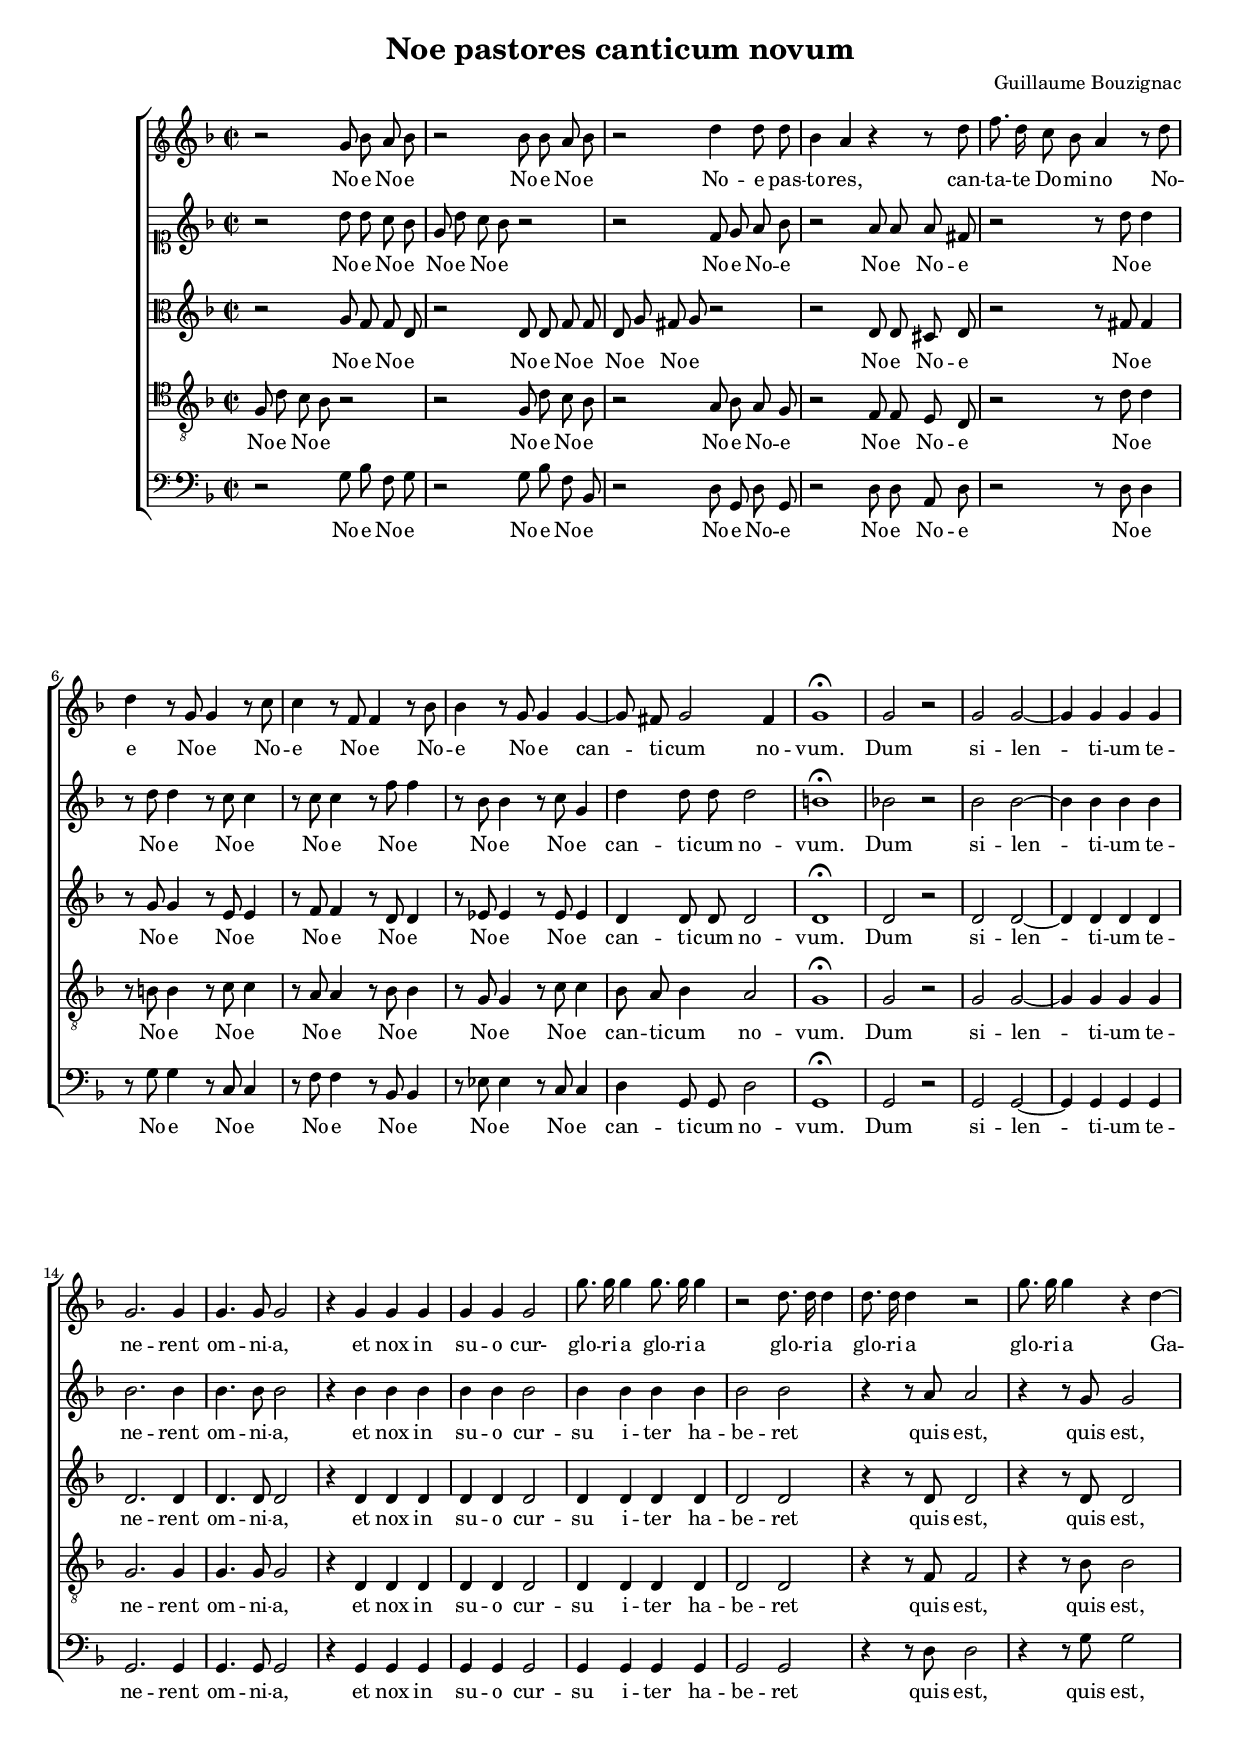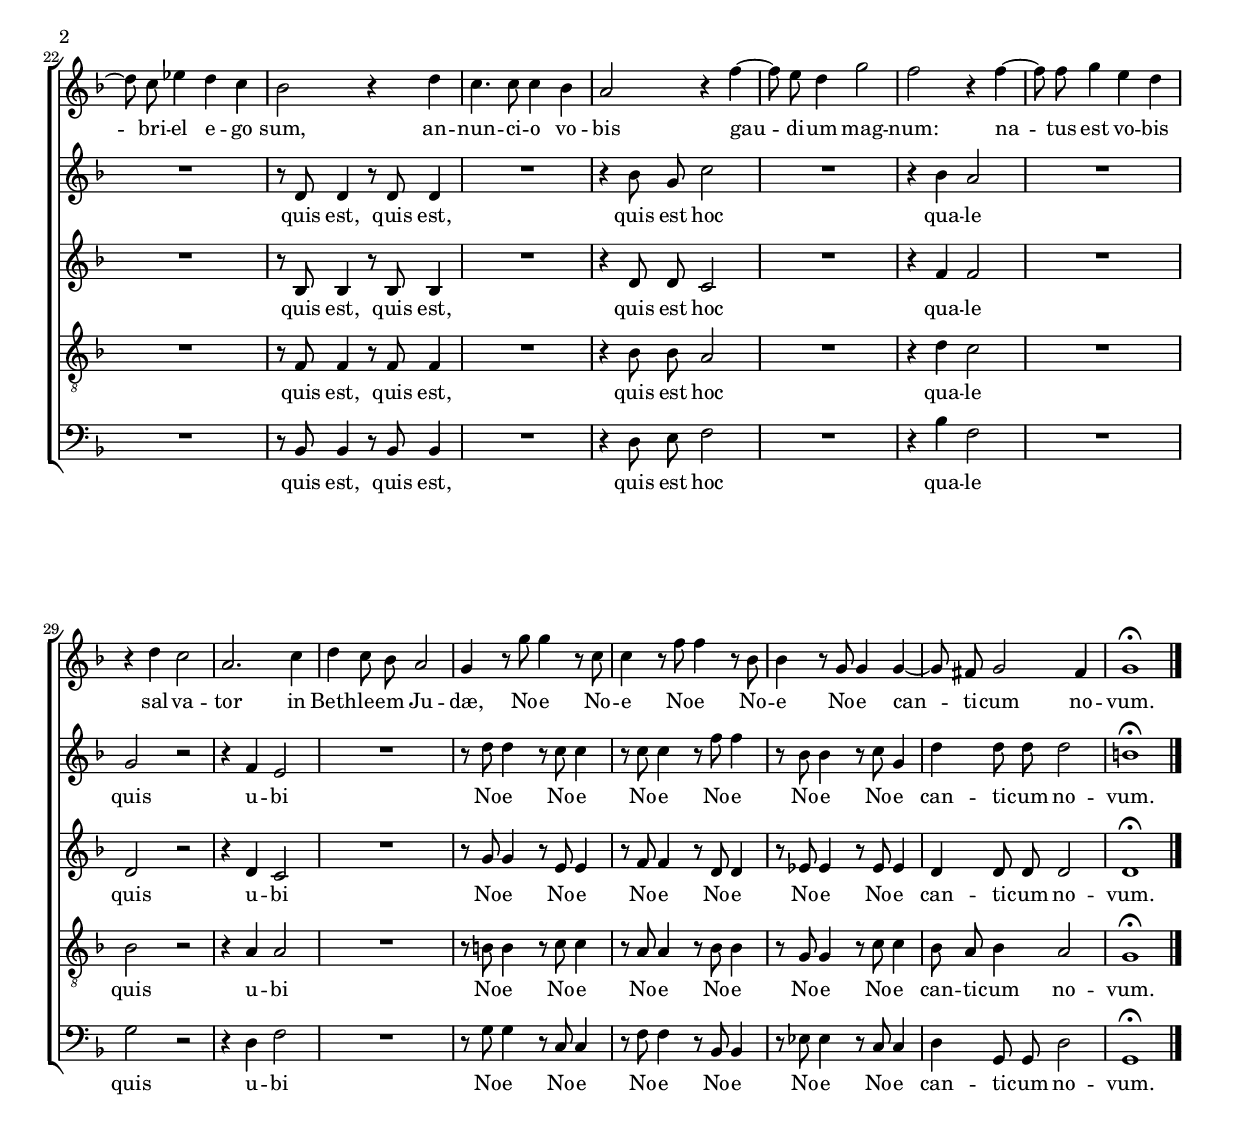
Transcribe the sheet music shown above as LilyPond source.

\version "2.19.82"

%{

Copyright : Augustin Roche 2020

%}


\header {
  title = "Noe pastores canticum novum"
  composer = "Guillaume Bouzignac"
  % Supprimer le pied de page par défaut
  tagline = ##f
}

#(set-global-staff-size 16.5)

global = {
  \key f \major
  \time 2/2
  \autoBeamOff
}

sopranoOne = \relative c'' {
  \once \override Staff.Clef.stencil = #ly:text-interface::print
  \once \override Staff.Clef.text = 
    \markup { \small \musicglyph #"clefs.G_change" \musicglyph #"clefs.G" }
  \once \override Staff.Clef.X-extent = #'(0 . 6)
  \global
  r2 g8 bes a bes
  r2 bes8 bes a bes
  r2 d4 d8 d
  bes4 a r4 r8 d
  f8. d16 c8 bes a4 r8 d
  d4 r8 g, g4 r8 c
  c4 r8 f, f4 r8 bes
  bes4 r8 g g4 g~
  g8 fis g2 fis4
  g1\fermata
  g2 r
  g g~
  g4 g g g |
  g2. g4
  g4. g8 g2
  r4 g g g
  g g g2
  g'8. g16 g4 g8. g16 g4
  r2 d8. d16 d4
  d8. d16 d4 r2
  g8. g16 g4 r d4~
  d8 c es4 d c
  bes2 r4 d
  c4. c8 c4 bes
  a2 r4 f'~
  f8 e d4 g2
  f r4 f~ |
  f8 f g4 e d
  r d c2
  a2. c4
  d c8 bes a2
  g4 r8 g' g4 r8 c, 
  c4 r8 f f4 r8 bes,
  bes4 r8 g g4 g~
  g8 fis g2 fis4
  g1\fermata
  
}

sopranoTwo = \relative c'' {
  \once \override Staff.Clef.stencil = #ly:text-interface::print
  \once \override Staff.Clef.text = 
    \markup { \small \raise #-1 \musicglyph #"clefs.C_change" \musicglyph #"clefs.G" }
  \once \override Staff.Clef.X-extent = #'(0 . 6)
  \global
  r2 d8 d c bes
  g d' c bes r2
  r f8 g a bes
  r2 a8 a a fis
  r2 r8 d' d4
  r8 d d4 r8 c c4
  r8 c c4 r8 f f4
  r8 bes, bes4 r8 c g4
  d' d8 d d2
  b1\fermata
  bes!2 r
  bes bes~
  bes4 bes bes bes |
  bes2. bes4
  bes4. bes8 bes2
  r4 bes bes bes
  bes bes bes2
  bes4 bes bes bes
  bes2 bes
  r4 r8 a a2
  r4 r8 g g2
  R1
  r8 d d4 r8 d d4
  R1
  r4 bes'8 g c2
  R1
  r4 bes a2 |
  R1
  g2 r
  r4 f e2
  R1
  r8 d' d4 r8 c c4
  r8 c c4 r8 f f4
  r8 bes, bes4 r8 c g4
  d' d8 d d2
  b1\fermata
  
}

alto = \relative c' {
  \once \override Staff.Clef.stencil = #ly:text-interface::print
  \once \override Staff.Clef.text = 
    \markup { \small \raise #1 \musicglyph #"clefs.C_change" \musicglyph #"clefs.G" }
  \once \override Staff.Clef.X-extent = #'(0 . 6)
  
  \global
  r2 g'8 f f d
  r2 d8 d f f
  d g fis g r2
  r d8 d cis d
  r2 r8 fis fis4
  r8 g g4 r8 e e4
  r8 f f4 r8 d d4
  r8 es es4 r8 es es4
  d d8 d d2
  d1\fermata
  d2 r
  d d~
  d4 d d d |
  d2. d4
  d4. d8 d2
  r4 d d d
  d d d2
  d4 d d d
  d2 d
  r4 r8 d8 d2 
  r4 r8 d d2
  R1
  r8 bes bes4 r8 bes bes4
  R1
  r4 d8 d c2
  R1 
  r4 f f2 |
  R1
  d2 r
  r4 d c2
  R1
  r8 g'g4 r8 e e4
  r8 f f4 r8 d d4
  r8 es es4 r8 es es4
  d d8 d d2
  d1\fermata
}

tenor = \relative c' {
  \global
  \once \override Staff.Clef.stencil = #ly:text-interface::print
  \once \override Staff.Clef.text = 
    \markup { \small \raise #2 \musicglyph #"clefs.C_change" \musicglyph #"clefs.G" }
  \once \override Staff.ClefModifier.X-offset = #3
  \once \override Staff.Clef.X-extent = #'(0 . 6)
  
  g8 d' c bes r2
  r g8 d' c bes
  r2 a8 bes a g
  r2 f8 f e d
  r2 r8 d' d4
  r8 b b4 r8 c c4
  r8 a a4 r8 bes bes4
  r8 g g4 r8 c c4
  bes8 a bes4 a2
  g1\fermata
  g2 r
  g g~
  g4 g g g |
  g2. g4 
  g4. g8 g2
  r4 d d d
  d d d2
  d4 d d d
  d2 d
  r4 r8 f f2
  r4 r8 bes bes2
  R1
  r8 f f4 r8 f f4
  R1 
  r4 bes8 bes a2
  R1
  r4 d c2 |
  R1
  bes2 r
  r4 a a2
  R1
  r8b b4 r8 c c4
  r8 a a4 r8 bes bes4
  r8 g g4 r8 c c4
  bes8 a bes4 a2
  g1\fermata
}


bass = \relative c {
  \once \override Staff.Clef.stencil = #ly:text-interface::print
  \once \override Staff.Clef.text = 
    \markup { \small \musicglyph #"clefs.F_change" \musicglyph #"clefs.F" }
  \once \override Staff.Clef.X-extent = #'(0 . 6)
  \global
  
  r2 g'8 bes f g
  r2 g8 bes f bes,
  r2 d8  g, d' g,
  r2 d'8 d a  d
  r2 r8 d d4
  r8 g g4 r8 c, c4
  r8 f f4 r8 bes, bes4
  r8 ees ees4 r8 c c4
  d g,8 g d'2
  g,1\fermata
  g2 r
  g g~
  g4 g g g |
  g2. g4
  g4. g8 g2
  r4 g g g
  g g g2
  g4 g g g
  g2 g
  r4 r8 d' d2
  r4 r8 g g2
  R1
  r8 bes, bes4 r8 bes bes4
  R1
  r4 d8 e f2
  R1
  r4 bes f2 |
  R1
  g2 r
  r4 d f2
  R1
  r8 g g4 r8 c, c4
  r8 f f4 r8 bes, bes4
  r8 ees ees4 r8 c8 c4
  d g,8 g d'2
  g,1\fermata \bar "|."
  
}

sopranoOneVerse = \lyricmode {
  No -- e No -- e 
  No -- e No -- e 
  No -- e pas -- to -- res,
  can -- ta -- te Do -- mi -- no
  \repeat unfold 6 { No -- e }
  can -- ti -- cum no -- vum.
  Dum si -- len -- ti -- um 
  te -- ne -- rent om -- ni -- a,
  et nox in su -- o cur-
  glo -- ri -- a glo -- ri -- a 
  glo -- ri -- a glo -- ri -- a 
  glo -- ri -- a 
  Ga -- bri -- el e -- go sum,
  an -- nun -- ci -- o vo -- bis
  gau -- di -- um mag -- num: 
  na -- tus est vo -- bis sal -- va -- tor
  in Beth -- le -- em Ju -- dæ,
  No -- e No -- e
  No -- e No -- e
  No -- e
  can -- ti -- cum no -- vum.
}

otherVerse = \lyricmode {
  \repeat unfold 15 { No -- e } 
  can -- ti -- cum no -- vum.
  Dum si -- len -- ti -- um 
  te -- ne -- rent om -- ni -- a,
  et nox in su -- o cur -- su i -- ter ha -- be -- ret
  quis est, quis est, 
  quis est, quis est, quis est
  hoc qua -- le
  quis u -- bi
  \repeat unfold 6 { No -- e } 
  can -- ti -- cum no -- vum.
}

altoVerse = \lyricmode {
  % Ajouter ici des paroles.
  
}

tenorVerse = \lyricmode {
  % Ajouter ici des paroles.
  
}

bassVerse = \lyricmode {
  % Ajouter ici des paroles.
  
}

\score {
  \new ChoirStaff <<
    \new Staff \with {
      midiInstrument = "flute"
    } { \sopranoOne }
    \addlyrics { \sopranoOneVerse }
    \new Staff \with {
      midiInstrument = "flute"
    } { \sopranoTwo }
    \addlyrics { \otherVerse }
    \new Staff \with {
      midiInstrument = "flute"
    } { \alto }
    \addlyrics { \otherVerse }
    \new Staff \with {
      midiInstrument = "flute"
    } { \clef "treble_8" \tenor }
    \addlyrics { \otherVerse }
    \new Staff \with {
      midiInstrument = "flute"
    } { \clef bass \bass }
    \addlyrics { \otherVerse }
  >>
  \layout { }
  \midi {
    \tempo 4=100
  }
}
